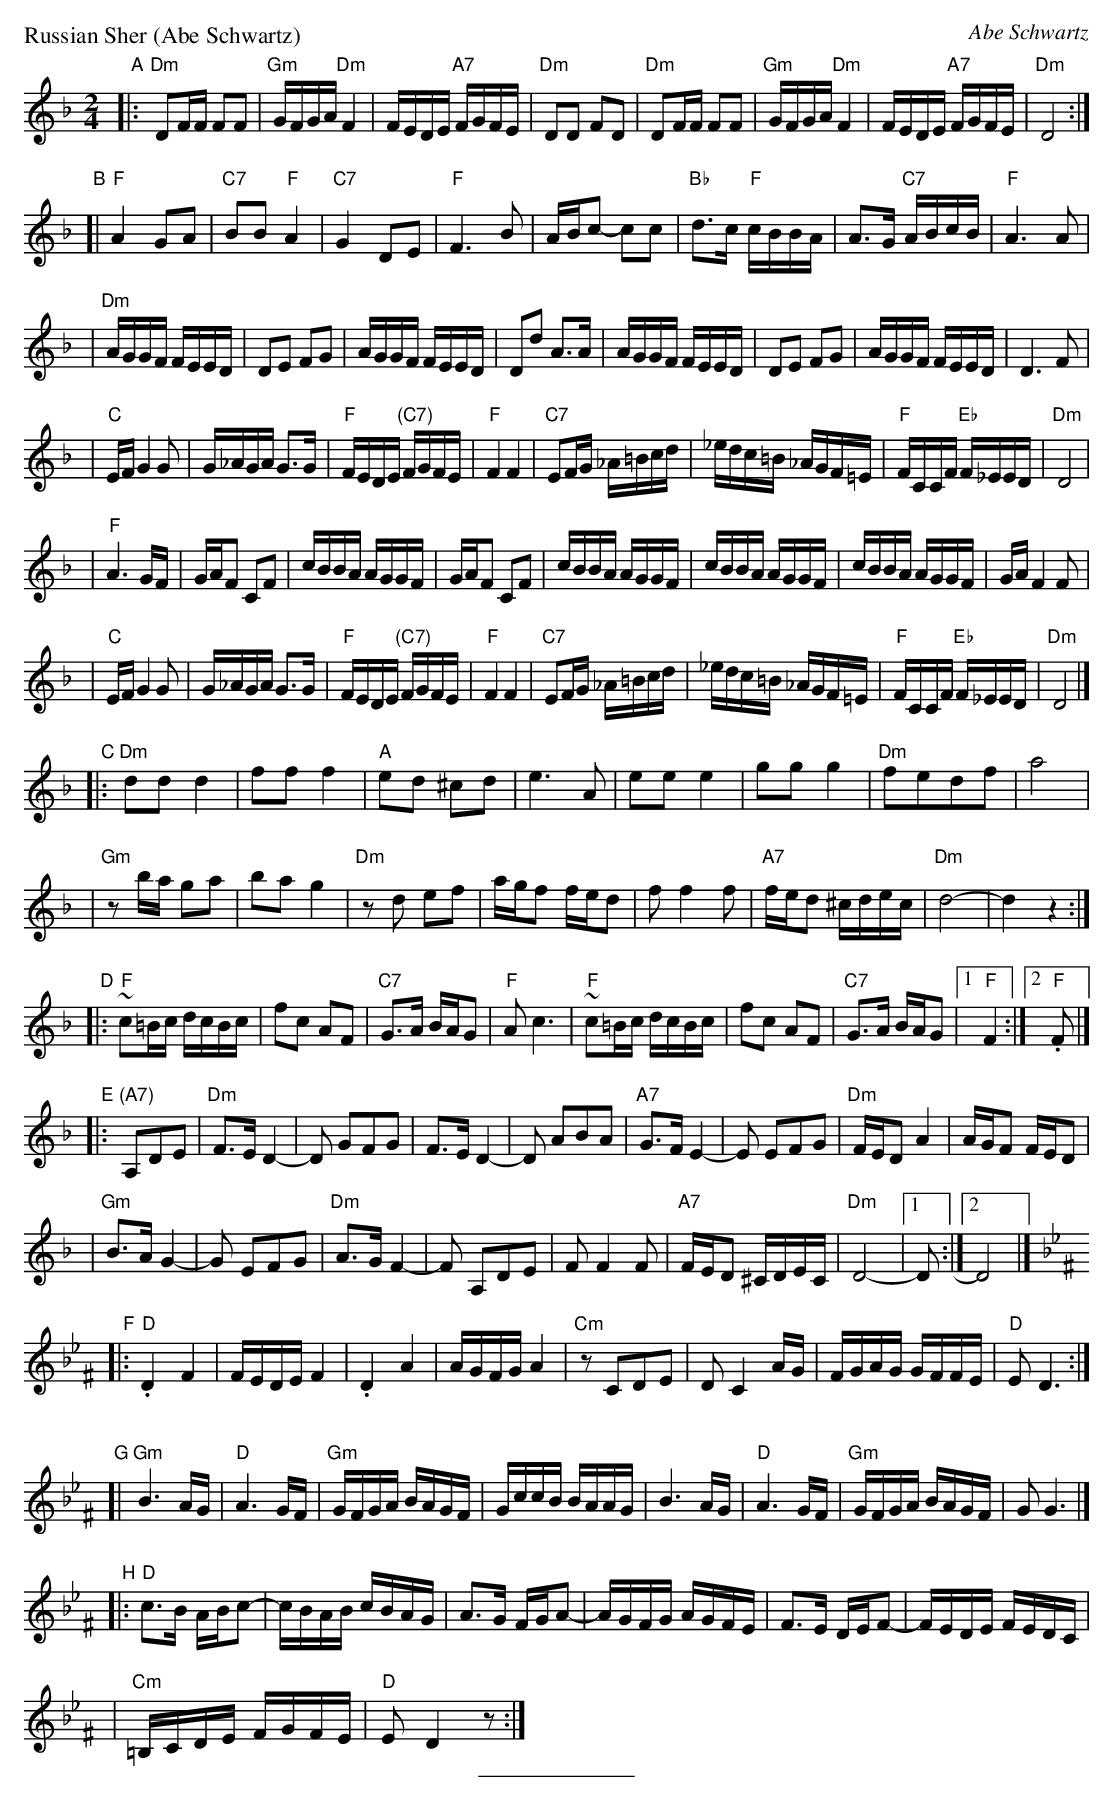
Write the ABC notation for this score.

X:1
P: Russian Sher (Abe Schwartz)
O: Abe Schwartz
M: 2/4
L: 1/16
K: Dm
"A"\
|: "Dm"D2FF F2F2 | "Gm"GFGA "Dm"F4 | FEDE "A7"FGFE | "Dm"D2D2 F2D2 | "Dm"D2FF F2F2 | "Gm"GFGA "Dm"F4 | FEDE "A7"FGFE | "Dm"D8 :|
"B"\
[| "F"A4 G2A2 | "C7"B2B2 "F"A4 | "C7"G4 D2E2 | "F"F6 B2 | ABc2- c2c2 | "Bb"d3c "F"cBBA | A3G "C7"ABcB | "F"A6 A2 |
| "Dm"AGGF FEED | D2E2 F2G2 | AGGF FEED | D2d2 A3A | AGGF FEED | D2E2 F2G2 | AGGF FEED | D6 F2 |
| "C"EFG4 G2 | G_AGA G3G | "F"FEDE "(C7)"FGFE | "F"F4 F4 | "C7"E2FG _A=Bcd | _edc=B _AGF=E | "F"FCCF "Eb"F_EED | "Dm"D8 |
| "F"A6 GF | GAF2 C2F2 | cBBA AGGF | GAF2 C2F2 | cBBA AGGF | cBBA AGGF | cBBA AGGF | GAF4 F2 |
| "C"EFG4 G2 | G_AGA G3G | "F"FEDE "(C7)"FGFE | "F"F4 F4 | "C7"E2FG _A=Bcd | _edc=B _AGF=E | "F"FCCF "Eb"F_EED | "Dm"D8 |]
"C"\
|: "Dm"d2d2 d4 | f2f2 f4 | "A"e2d2 ^c2d2 | e6 A2 | e2e2 e4 | g2g2 g4 | "Dm"f2e2d2f2 | a8 |
| "Gm"z2ba g2a2 | b2a2 g4 | "Dm"z2d2 e2f2 | agf2 fed2 | f2 f4 f2 | "A7"fed2 ^cdec | "Dm"d8- | d4z4 :|
"D"\
|: "F"~c2=Bc dcBc | f2c2 A2F2 | "C7"G3A BAG2 | "F"A2c6 | "F"~c2=Bc dcBc | f2c2 A2F2 | "C7"G3A BAG2 |1 "F"F4 :|2 "F".F2 |]
"E"\
|: "(A7)"A,2D2E2 | "Dm"F3E D4- | D2 G2F2G2 | F3E D4- | D2 A2B2A2 | "A7"G3FE4- | E2 E2F2G2 | "Dm"FED2 A4 | AGF2 FED2 |
| "Gm"B3AG4- | G2 E2F2G2 | "Dm"A3GF4- | F2 A,2D2E2 | F2F4F2 | "A7"FED2 ^CDEC | "Dm"D8- |1 D2 :|2 D8 |]
K:Dphr^F
"F"\
|: "D".D4 F4 | FEDE F4 | .D4 A4 | AGFG A4 | "Cm"z2 C2D2E2 | D2C4 AG | FGAG GFFE | "D"E2D6 :|
"G"
[| "Gm"B6 AG | "D"A6 GF | "Gm"GFGA BAGF | GccB BAAG | B6 AG | "D"A6 GF | "Gm"GFGA BAGF | G2 G6 |]
"H"\
|: "D"c3B ABc2- | cBAB cBAG | A3G FGA2- | AGFG AGFE | F3E DEF2- | FEDE FEDC |
| "Cm"=B,CDE FGFE | "D"E2 D4 z2 :| % y8 y8 y8 y8 y8 y8 y8 y8
